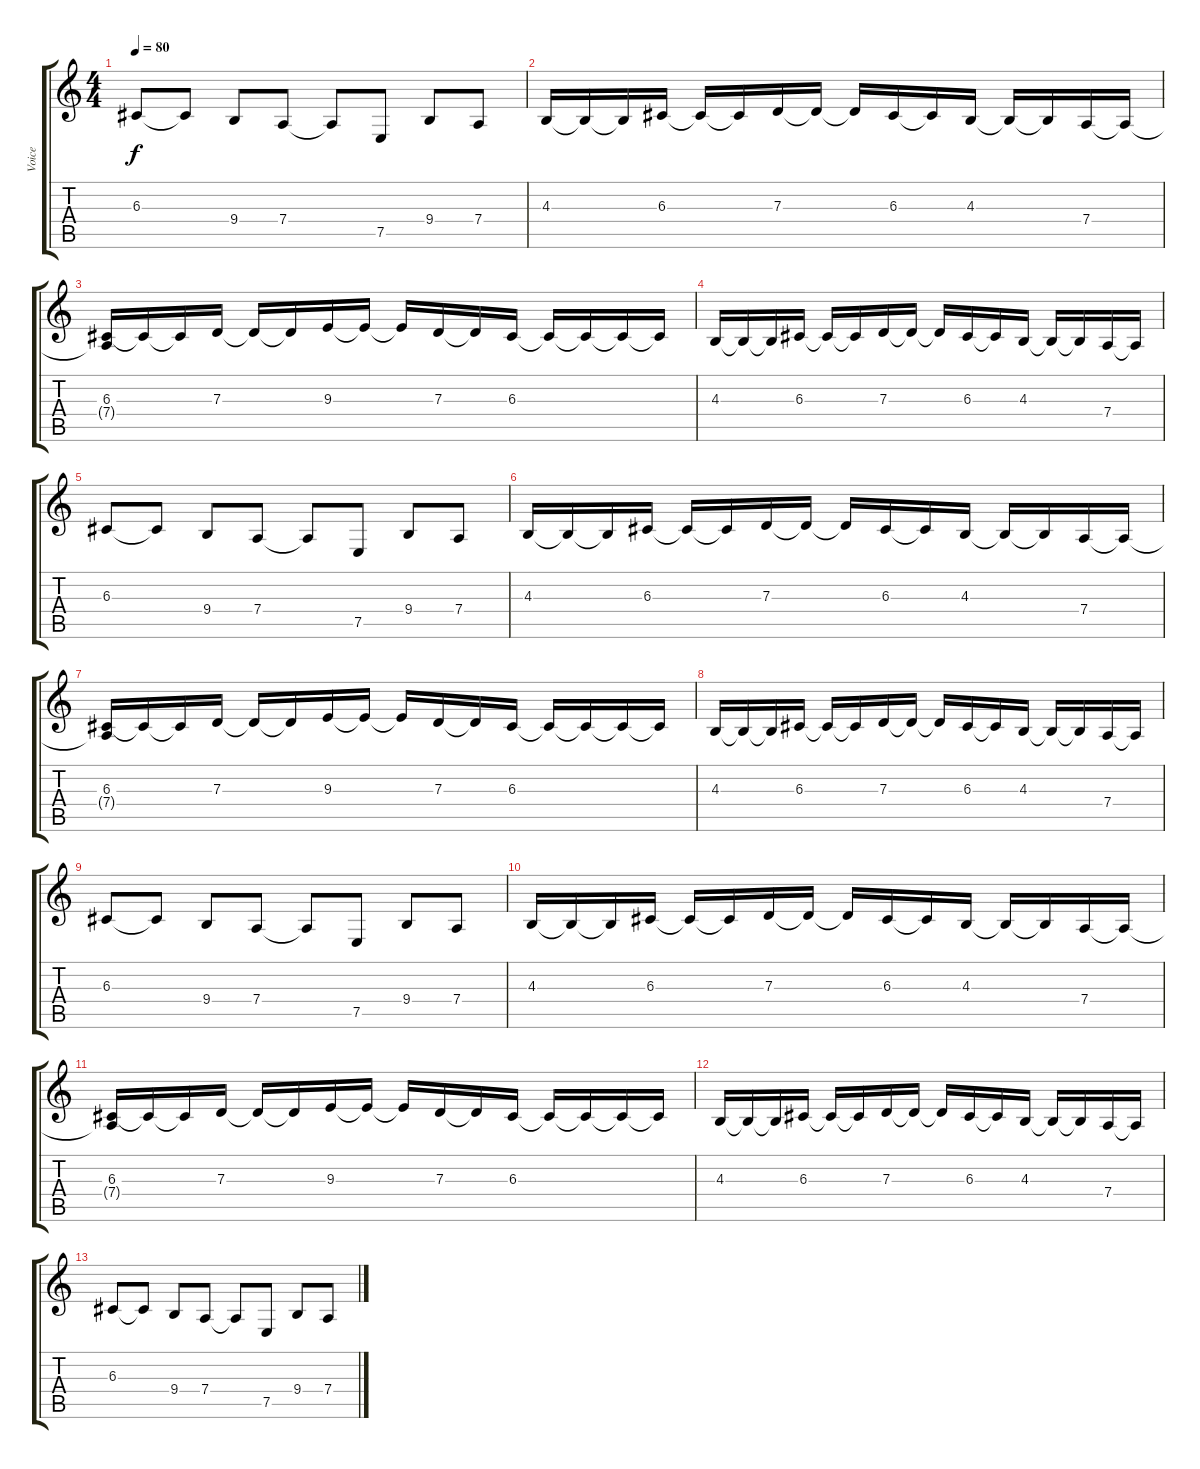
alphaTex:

\track ("Voice" "Voice") {instrument stringensemble1}
\staff {score tabs}
\tuning (E4 B3 G3 D3 A2 E2) {hide}
\ts (4 4)
\tempo 80
\clef g2
\ks c
6.3.8{dy f} 6.3{t}.8 9.4.8 7.4.8 7.4{t}.8 7.5.8 9.4.8 7.4.8 |
4.3.16 4.3{t}.16 4.3{t}.16 6.3.16 6.3{t}.16 6.3{t}.16 7.3.16 7.3{t}.16 7.3{t}.16 6.3.16 6.3{t}.16 4.3.16 4.3{t}.16 4.3{t}.16 7.4.16 7.4{t}.16 |
(6.3 7.4{t}).16 6.3{t}.16 6.3{t}.16 7.3.16 7.3{t}.16 7.3{t}.16 9.3.16 9.3{t}.16 9.3{t}.16 7.3.16 7.3{t}.16 6.3.16 6.3{t}.16 6.3{t}.16 6.3{t}.16 6.3{t}.16 |
4.3.16 4.3{t}.16 4.3{t}.16 6.3.16 6.3{t}.16 6.3{t}.16 7.3.16 7.3{t}.16 7.3{t}.16 6.3.16 6.3{t}.16 4.3.16 4.3{t}.16 4.3{t}.16 7.4.16 7.4{t}.16 |
6.3.8 6.3{t}.8 9.4.8 7.4.8 7.4{t}.8 7.5.8 9.4.8 7.4.8 |
4.3.16 4.3{t}.16 4.3{t}.16 6.3.16 6.3{t}.16 6.3{t}.16 7.3.16 7.3{t}.16 7.3{t}.16 6.3.16 6.3{t}.16 4.3.16 4.3{t}.16 4.3{t}.16 7.4.16 7.4{t}.16 |
(6.3 7.4{t}).16 6.3{t}.16 6.3{t}.16 7.3.16 7.3{t}.16 7.3{t}.16 9.3.16 9.3{t}.16 9.3{t}.16 7.3.16 7.3{t}.16 6.3.16 6.3{t}.16 6.3{t}.16 6.3{t}.16 6.3{t}.16 |
4.3.16 4.3{t}.16 4.3{t}.16 6.3.16 6.3{t}.16 6.3{t}.16 7.3.16 7.3{t}.16 7.3{t}.16 6.3.16 6.3{t}.16 4.3.16 4.3{t}.16 4.3{t}.16 7.4.16 7.4{t}.16 |
6.3.8 6.3{t}.8 9.4.8 7.4.8 7.4{t}.8 7.5.8 9.4.8 7.4.8 |
4.3.16 4.3{t}.16 4.3{t}.16 6.3.16 6.3{t}.16 6.3{t}.16 7.3.16 7.3{t}.16 7.3{t}.16 6.3.16 6.3{t}.16 4.3.16 4.3{t}.16 4.3{t}.16 7.4.16 7.4{t}.16 |
(6.3 7.4{t}).16 6.3{t}.16 6.3{t}.16 7.3.16 7.3{t}.16 7.3{t}.16 9.3.16 9.3{t}.16 9.3{t}.16 7.3.16 7.3{t}.16 6.3.16 6.3{t}.16 6.3{t}.16 6.3{t}.16 6.3{t}.16 |
4.3.16 4.3{t}.16 4.3{t}.16 6.3.16 6.3{t}.16 6.3{t}.16 7.3.16 7.3{t}.16 7.3{t}.16 6.3.16 6.3{t}.16 4.3.16 4.3{t}.16 4.3{t}.16 7.4.16 7.4{t}.16 |
6.3.8 6.3{t}.8 9.4.8 7.4.8 7.4{t}.8 7.5.8 9.4.8 7.4.8
